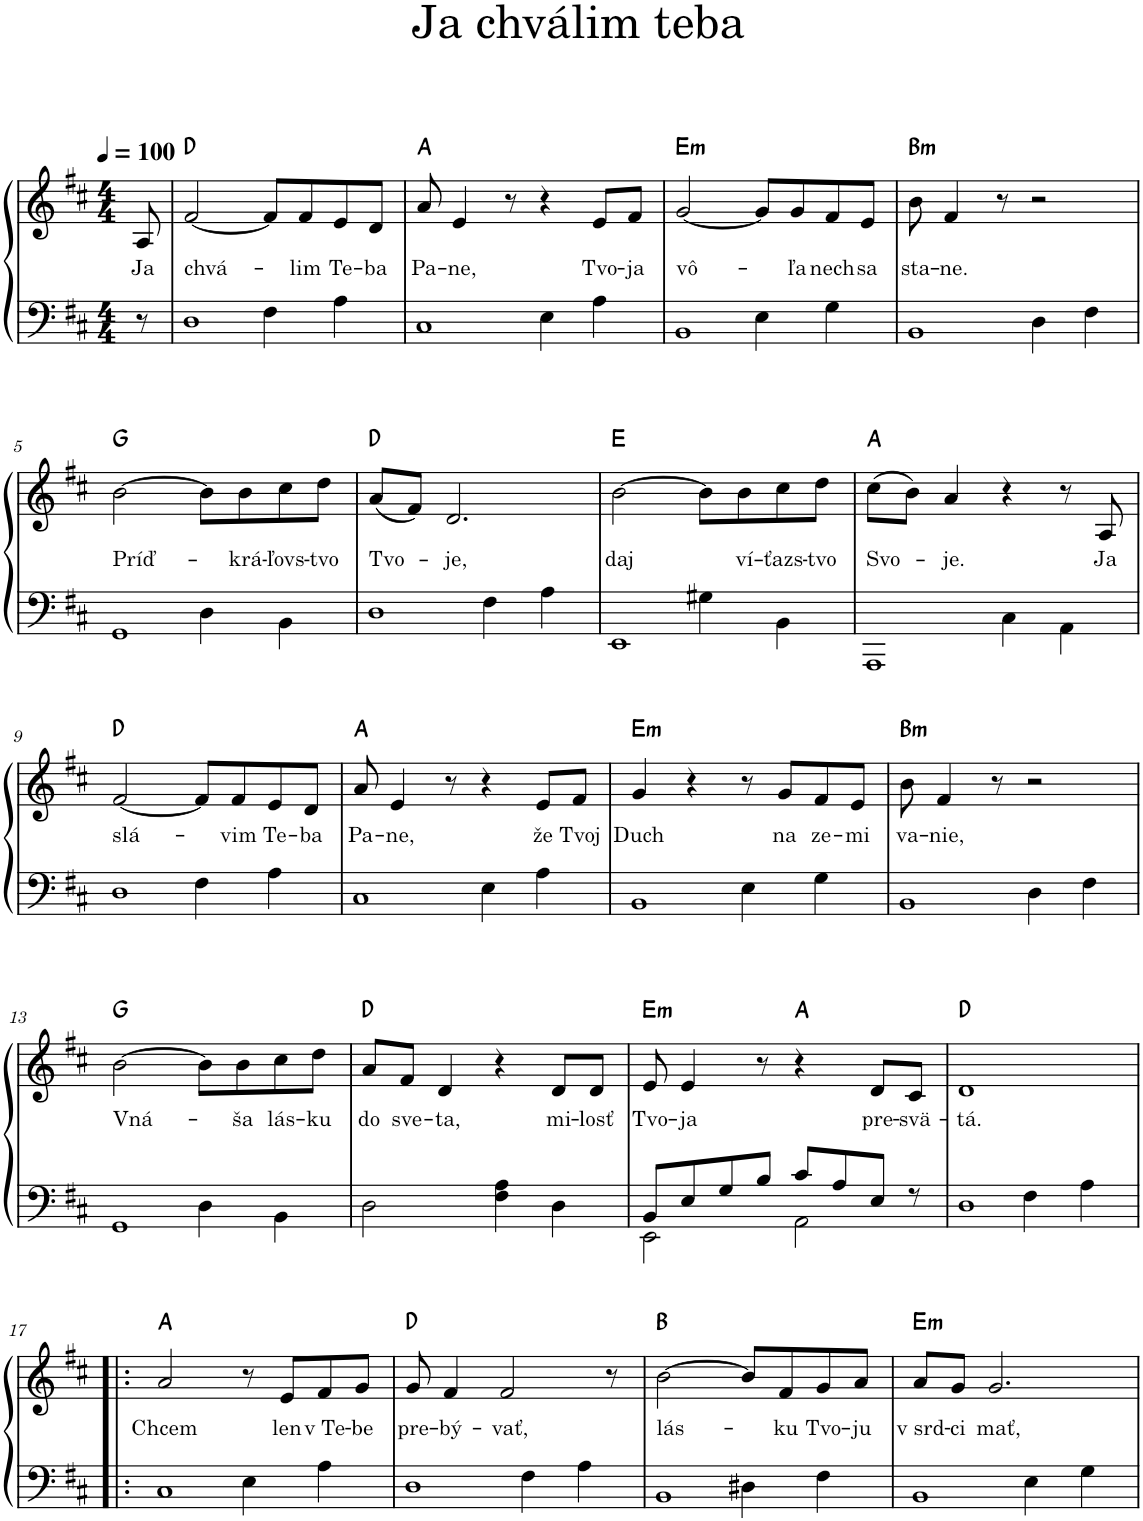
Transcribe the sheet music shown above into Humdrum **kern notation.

**kern	**kern	**text	**harte
*part1	*part1	*part1	*part1
*staff2	*staff1	*staff1	*
*I"Piano	*	*	*
*I'Pno.	*	*	*
*clefF4	*clefG2	*	*
*k[f#c#]	*k[f#c#]	*	*
*M4/4	*M4/4	*	*
*MM100	*MM100	*	*
=	=	=	=
!	!	!LO:LY:b	!
8r	8A/	Ja	.
=1	=1	=1	=1
*^	*	*	*
!	!	!	!LO:LY:b	!
1D	2ryy	[2f#/	chvá-	D:maj
.	4F#\	8f#/L]	.	.
!	!	!	!LO:LY:b	!
.	.	8f#/	-lim	.
!	!	!	!LO:LY:b	!
.	4A\	8e/	Te-	.
!	!	!	!LO:LY:b	!
.	.	8d/J	-ba	.
=2	=2	=2	=2	=2
!	!	!	!LO:LY:b	!
1C#	2ryy	8a/	Pa-	A:maj
!	!	!	!LO:LY:b	!
.	.	4e/	-ne,	.
.	.	8r	.	.
.	4E\	4r	.	.
!	!	!	!LO:LY:b	!
.	4A\	8e/L	Tvo-	.
!	!	!	!LO:LY:b	!
.	.	8f#/J	-ja	.
=3	=3	=3	=3	=3
!	!	!	!LO:LY:b	!LO:H:kt=m
1BB	2ryy	[2g/	vô-	E:min
.	4E\	8g/L]	.	.
!	!	!	!LO:LY:b	!
.	.	8g/	-ľa	.
!	!	!	!LO:LY:b	!
.	4G\	8f#/	nech	.
!	!	!	!LO:LY:b	!
.	.	8e/J	sa	.
=4	=4	=4	=4	=4
!	!	!	!LO:LY:b	!LO:H:kt=m
1BB	2ryy	8b\	sta-	B:min
!	!	!	!LO:LY:b	!
.	.	4f#/	-ne.	.
.	.	8r	.	.
.	4D\	2r	.	.
.	4F#\	.	.	.
!!LO:LB:g=z
=5	=5	=5	=5	=5
!	!	!	!LO:LY:b	!
1GG	2ryy	[2b\	Príď-	G:maj
.	4D\	8b\L]	.	.
!	!	!	!LO:LY:b	!
.	.	8b\	-krá-	.
!	!	!	!LO:LY:b	!
.	4BB\	8cc#\	-ľovs-	.
!	!	!	!LO:LY:b	!
.	.	8dd\J	-tvo	.
=6	=6	=6	=6	=6
!	!	!	!LO:LY:b	!
1D	2ryy	(8a/L	Tvo-	D:maj
.	.	8f#/J)	.	.
!	!	!	!LO:LY:b	!
.	.	2.d/	-je,	.
.	4F#\	.	.	.
.	4A\	.	.	.
=7	=7	=7	=7	=7
!	!	!	!LO:LY:b	!
1EE	2ryy	[2b\	daj	E:maj
.	4G#X\	8b\L]	.	.
!	!	!	!LO:LY:b	!
.	.	8b\	ví-	.
!	!	!	!LO:LY:b	!
.	4BB\	8cc#\	-ťazs-	.
!	!	!	!LO:LY:b	!
.	.	8dd\J	-tvo	.
=8	=8	=8	=8	=8
!	!	!	!LO:LY:b	!
1AAA	2ryy	(8cc#\L	Svo-	A:maj
.	.	8b\J)	.	.
!	!	!	!LO:LY:b	!
.	.	4a/	-je.	.
.	4C#\	4r	.	.
.	4AA\	8r	.	.
!	!	!	!LO:LY:b	!
.	.	8A/	Ja	.
!!LO:LB:g=z
=9	=9	=9	=9	=9
!	!	!	!LO:LY:b	!
1D	2ryy	[2f#/	slá-	D:maj
.	4F#\	8f#/L]	.	.
!	!	!	!LO:LY:b	!
.	.	8f#/	-vim	.
!	!	!	!LO:LY:b	!
.	4A\	8e/	Te-	.
!	!	!	!LO:LY:b	!
.	.	8d/J	-ba	.
=10	=10	=10	=10	=10
!	!	!	!LO:LY:b	!
1C#	2ryy	8a/	Pa-	A:maj
!	!	!	!LO:LY:b	!
.	.	4e/	-ne,	.
.	.	8r	.	.
.	4E\	4r	.	.
!	!	!	!LO:LY:b	!
.	4A\	8e/L	že	.
!	!	!	!LO:LY:b	!
.	.	8f#/J	Tvoj	.
=11	=11	=11	=11	=11
!	!	!	!LO:LY:b	!LO:H:kt=m
1BB	2ryy	4g/	Duch	E:min
.	.	4r	.	.
.	4E\	8r	.	.
!	!	!	!LO:LY:b	!
.	.	8g/L	na	.
!	!	!	!LO:LY:b	!
.	4G\	8f#/	ze-	.
!	!	!	!LO:LY:b	!
.	.	8e/J	-mi	.
=12	=12	=12	=12	=12
!	!	!	!LO:LY:b	!LO:H:kt=m
1BB	2ryy	8b\	va-	B:min
!	!	!	!LO:LY:b	!
.	.	4f#/	-nie,	.
.	.	8r	.	.
.	4D\	2r	.	.
.	4F#\	.	.	.
!!LO:LB:g=z
=13	=13	=13	=13	=13
!	!	!	!LO:LY:b	!
1GG	2ryy	[2b\	Vná-	G:maj
.	4D\	8b\L]	.	.
!	!	!	!LO:LY:b	!
.	.	8b\	-ša	.
!	!	!	!LO:LY:b	!
.	4BB\	8cc#\	lás-	.
!	!	!	!LO:LY:b	!
.	.	8dd\J	-ku	.
*v	*v	*	*	*
=14	=14	=14	=14
!	!	!LO:LY:b	!
2D\	8a/L	do	D:maj
!	!	!LO:LY:b	!
.	8f#/J	sve-	.
!	!	!LO:LY:b	!
.	4d/	-ta,	.
4F#\ 4A\	4r	.	.
!	!	!LO:LY:b	!
4D\	8d/L	mi-	.
!	!	!LO:LY:b	!
.	8d/J	-losť	.
=15	=15	=15	=15
*^	*	*	*
!	!	!	!LO:LY:b	!LO:H:kt=m
8BB/L	2EE\	8e/	Tvo-	E:min
!	!	!	!LO:LY:b	!
8E/	.	4e/	-ja	.
8G/	.	.	.	.
8B/J	.	8r	.	.
8c#/L	2AA\	4r	.	A:maj
8A/	.	.	.	.
!	!	!	!LO:LY:b	!
8E/J	.	8d/L	pre-	.
!	!	!	!LO:LY:b	!
8r	.	8c#/J	-svä-	.
=16	=16	=16	=16	=16
!	!	!	!LO:LY:b	!
1D	2ryy	1d	-tá.	D:maj
.	4F#\	.	.	.
.	4A\	.	.	.
!!LO:LB:g=z
=17!|:	=17!|:	=17!|:	=17!|:	=17!|:
!	!	!	!LO:LY:b	!
1C#	2ryy	2a/	Chcem	A:maj
.	4E\	8r	.	.
!	!	!	!LO:LY:b	!
.	.	8e/L	len	.
!	!	!	!LO:LY:b	!
.	4A\	8f#/	v Te-	.
!	!	!	!LO:LY:b	!
.	.	8g/J	-be	.
=18	=18	=18	=18	=18
!	!	!	!LO:LY:b	!
1D	2ryy	8g/	pre-	D:maj
!	!	!	!LO:LY:b	!
.	.	4f#/	-bý-	.
!	!	!	!LO:LY:b	!
.	.	2f#/	-vať,	.
.	4F#\	.	.	.
.	4A\	.	.	.
.	.	8r	.	.
=19	=19	=19	=19	=19
!	!	!	!LO:LY:b	!
1BB	2ryy	[2b\	lás-	B:maj
.	4D#X\	8b/L]	.	.
!	!	!	!LO:LY:b	!
.	.	8f#/	-ku	.
!	!	!	!LO:LY:b	!
.	4F#\	8g/	Tvo-	.
!	!	!	!LO:LY:b	!
.	.	8a/J	-ju	.
=20	=20	=20	=20	=20
!	!	!	!LO:LY:b	!LO:H:kt=m
1BB	2ryy	8a/L	v srd-	E:min
!	!	!	!LO:LY:b	!
.	.	8g/J	-ci	.
!	!	!	!LO:LY:b	!
.	.	2.g/	mať,	.
.	4E\	.	.	.
.	4G\	.	.	.
*v	*v	*	*	*
=	=	=	=
*-	*-	*-	*-
